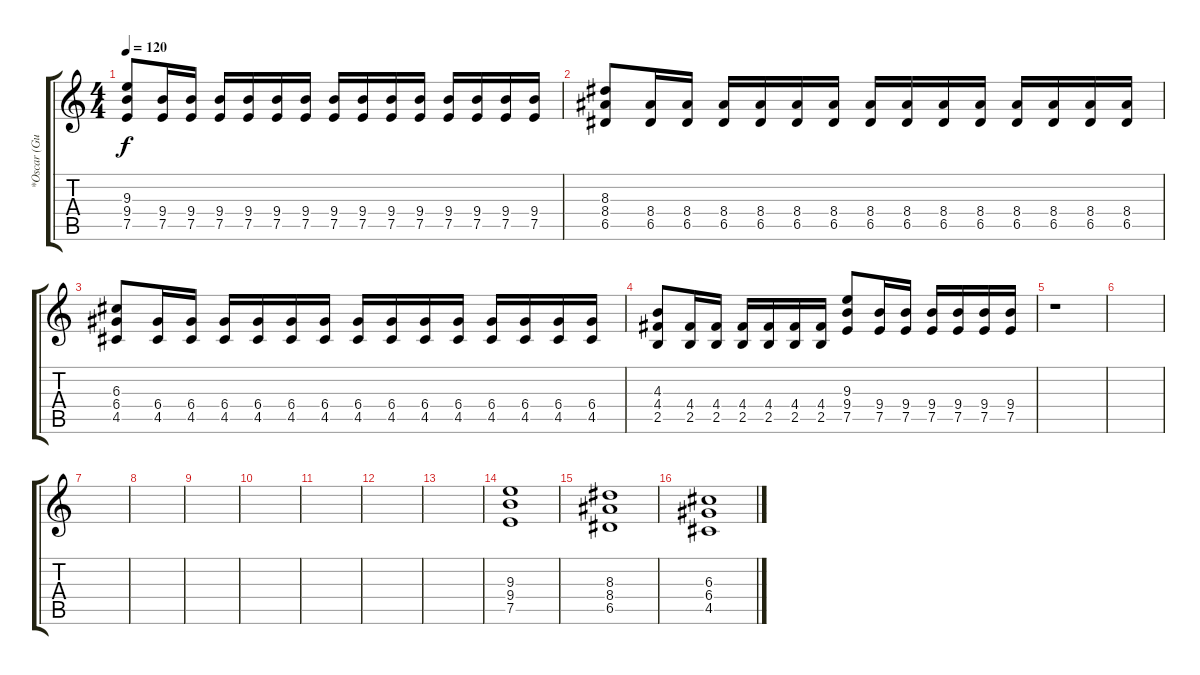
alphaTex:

\track ("*Oscar (Guitar II)" "*Oscar (Gu") {instrument distortionguitar}
\staff {score tabs}
\tuning (E4 B3 G3 D3 A2 E2) {hide}
\ts (4 4)
\tempo 120
\clef g2
\ks c
(9.3 9.4 7.5).8{dy f instrument distortionguitar} (9.4 7.5).16 (9.4 7.5).16 (9.4 7.5).16 (9.4 7.5).16 (9.4 7.5).16 (9.4 7.5).16 (9.4 7.5).16 (9.4 7.5).16 (9.4 7.5).16 (9.4 7.5).16 (9.4 7.5).16 (9.4 7.5).16 (9.4 7.5).16 (9.4 7.5).16 |
(8.3 8.4 6.5).8 (8.4 6.5).16 (8.4 6.5).16 (8.4 6.5).16 (8.4 6.5).16 (8.4 6.5).16 (8.4 6.5).16 (8.4 6.5).16 (8.4 6.5).16 (8.4 6.5).16 (8.4 6.5).16 (8.4 6.5).16 (8.4 6.5).16 (8.4 6.5).16 (8.4 6.5).16 |
(6.3 6.4 4.5).8 (6.4 4.5).16 (6.4 4.5).16 (6.4 4.5).16 (6.4 4.5).16 (6.4 4.5).16 (6.4 4.5).16 (6.4 4.5).16 (6.4 4.5).16 (6.4 4.5).16 (6.4 4.5).16 (6.4 4.5).16 (6.4 4.5).16 (6.4 4.5).16 (6.4 4.5).16 |
(4.3 4.4 2.5).8 (4.4 2.5).16 (4.4 2.5).16 (4.4 2.5).16 (4.4 2.5).16 (4.4 2.5).16 (4.4 2.5).16 (9.3 9.4 7.5).8 (9.4 7.5).16 (9.4 7.5).16 (9.4 7.5).16 (9.4 7.5).16 (9.4 7.5).16 (9.4 7.5).16 |
r.1 |
|
|
|
|
|
|
|
|
(9.3 9.4 7.5).1 |
(8.3 8.4 6.5).1 |
(6.3 6.4 4.5).1
